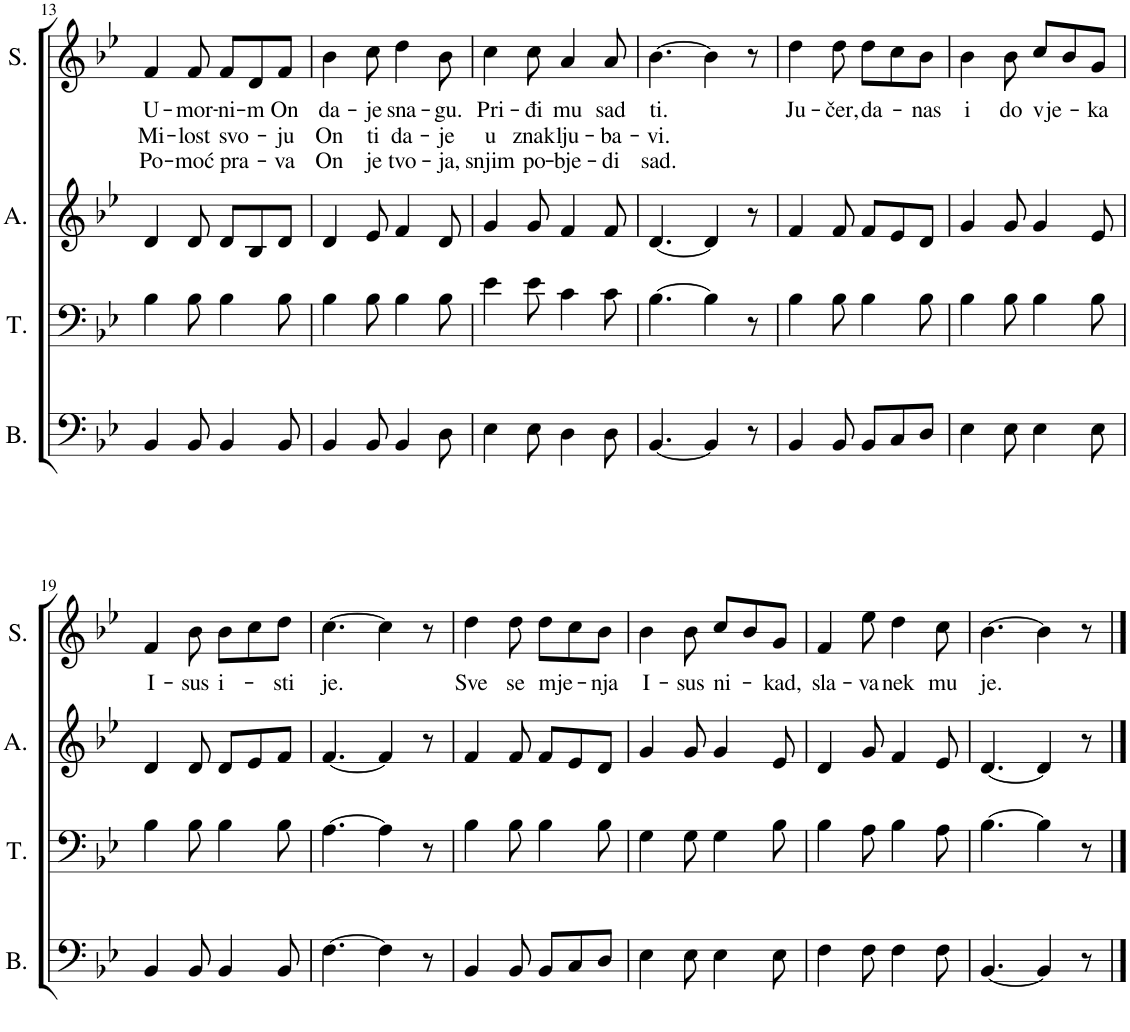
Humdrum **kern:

**kern	**kern	**kern	**kern	**text	**text	**text
*part4	*part3	*part2	*part1	*part1	*part1	*part1
*staff4	*staff3	*staff2	*staff1	*staff1	*staff1	*staff1
*I"Bass	*I"Tenor	*I"Alto	*I"Soprano	*	*	*
*I'B.	*I'T.	*I'A.	*I'S.	*	*	*
!!LO:PB:g=z
*clefF4	*clefF4	*clefG2	*clefG2	*	*	*
*k[b-e-]	*k[b-e-]	*k[b-e-]	*k[b-e-]	*	*	*
*M6/8	*M6/8	*M6/8	*M6/8	*	*	*
=13	=13	=13	=13	=13	=13	=13
!	!	!	!	!LO:LY:b	!LO:LY:b	!LO:LY:b
4BB-/	4B-\	4d/	4f/	U-	Mi-	Po-
!	!	!	!	!LO:LY:b	!LO:LY:b	!LO:LY:b
8BB-/	8B-\	8d/	8f/	-mor-	-lost	-moć
!	!	!	!	!LO:LY:b	!LO:LY:b	!LO:LY:b
4BB-/	4B-\	8d/L	8f/L	-ni-	svo-	pra-
!	!	!	!	!LO:LY:b	!	!
.	.	8B-/	8d/	-m	.	.
!	!	!	!	!LO:LY:b	!LO:LY:b	!LO:LY:b
8BB-/	8B-\	8d/J	8f/J	On	-ju	-va
=14	=14	=14	=14	=14	=14	=14
!	!	!	!	!LO:LY:b	!LO:LY:b	!LO:LY:b
4BB-/	4B-\	4d/	4b-\	da-	On	On
!	!	!	!	!LO:LY:b	!LO:LY:b	!LO:LY:b
8BB-/	8B-\	8e-/	8cc\	-je	ti	je
!	!	!	!	!LO:LY:b	!LO:LY:b	!LO:LY:b
4BB-/	4B-\	4f/	4dd\	sna-	da-	tvo-
!	!	!	!	!LO:LY:b	!LO:LY:b	!LO:LY:b
8D\	8B-\	8d/	8b-\	-gu.	-je	-ja,
=15	=15	=15	=15	=15	=15	=15
!	!	!	!	!LO:LY:b	!LO:LY:b	!LO:LY:b
4E-\	4e-\	4g/	4cc\	Pri-	u	snjim
!	!	!	!	!LO:LY:b	!LO:LY:b	!LO:LY:b
8E-\	8e-\	8g/	8cc\	-đi	znak	po-
!	!	!	!	!LO:LY:b	!LO:LY:b	!LO:LY:b
4D\	4c\	4f/	4a/	mu	lju-	-bje-
!	!	!	!	!LO:LY:b	!LO:LY:b	!LO:LY:b
8D\	8c\	8f/	8a/	sad	-ba-	-di
=16	=16	=16	=16	=16	=16	=16
!	!	!	!	!LO:LY:b	!LO:LY:b	!LO:LY:b
[4.BB-/	[4.B-\	[4.d/	[4.b-\	ti.	-vi.	sad.
4BB-/]	4B-\]	4d/]	4b-\]	.	.	.
8r	8r	8r	8r	.	.	.
=17	=17	=17	=17	=17	=17	=17
!	!	!	!	!LO:LY:b	!	!
4BB-/	4B-\	4f/	4dd\	Ju-	.	.
!	!	!	!	!LO:LY:b	!	!
8BB-/	8B-\	8f/	8dd\	-čer,	.	.
!	!	!	!	!LO:LY:b	!	!
8BB-/L	4B-\	8f/L	8dd\L	da-	.	.
8C/	.	8e-/	8cc\	.	.	.
!	!	!	!	!LO:LY:b	!	!
8D/J	8B-\	8d/J	8b-\J	-nas	.	.
=18	=18	=18	=18	=18	=18	=18
!	!	!	!	!LO:LY:b	!	!
4E-\	4B-\	4g/	4b-\	i	.	.
!	!	!	!	!LO:LY:b	!	!
8E-\	8B-\	8g/	8b-\	do	.	.
!	!	!	!	!LO:LY:b	!	!
4E-\	4B-\	4g/	8cc/L	vje-	.	.
.	.	.	8b-/	.	.	.
!	!	!	!	!LO:LY:b	!	!
8E-\	8B-\	8e-/	8g/J	-ka	.	.
!!LO:LB:g=z
=19	=19	=19	=19	=19	=19	=19
!	!	!	!	!LO:LY:b	!	!
4BB-/	4B-\	4d/	4f/	I-	.	.
!	!	!	!	!LO:LY:b	!	!
8BB-/	8B-\	8d/	8b-\	-sus	.	.
!	!	!	!	!LO:LY:b	!	!
4BB-/	4B-\	8d/L	8b-\L	i-	.	.
.	.	8e-/	8cc\	.	.	.
!	!	!	!	!LO:LY:b	!	!
8BB-/	8B-\	8f/J	8dd\J	-sti	.	.
=20	=20	=20	=20	=20	=20	=20
!	!	!	!	!LO:LY:b	!	!
[4.F\	[4.A\	[4.f/	[4.cc\	je.	.	.
4F\]	4A\]	4f/]	4cc\]	.	.	.
8r	8r	8r	8r	.	.	.
=21	=21	=21	=21	=21	=21	=21
!	!	!	!	!LO:LY:b	!	!
4BB-/	4B-\	4f/	4dd\	Sve	.	.
!	!	!	!	!LO:LY:b	!	!
8BB-/	8B-\	8f/	8dd\	se	.	.
!	!	!	!	!LO:LY:b	!	!
8BB-/L	4B-\	8f/L	8dd\L	mje-	.	.
8C/	.	8e-/	8cc\	.	.	.
!	!	!	!	!LO:LY:b	!	!
8D/J	8B-\	8d/J	8b-\J	-nja	.	.
=22	=22	=22	=22	=22	=22	=22
!	!	!	!	!LO:LY:b	!	!
4E-\	4G\	4g/	4b-\	I-	.	.
!	!	!	!	!LO:LY:b	!	!
8E-\	8G\	8g/	8b-\	-sus	.	.
!	!	!	!	!LO:LY:b	!	!
4E-\	4G\	4g/	8cc/L	ni-	.	.
.	.	.	8b-/	.	.	.
!	!	!	!	!LO:LY:b	!	!
8E-\	8B-\	8e-/	8g/J	-kad,	.	.
=23	=23	=23	=23	=23	=23	=23
!	!	!	!	!LO:LY:b	!	!
4F\	4B-\	4d/	4f/	sla-	.	.
!	!	!	!	!LO:LY:b	!	!
8F\	8A\	8g/	8ee-\	-va	.	.
!	!	!	!	!LO:LY:b	!	!
4F\	4B-\	4f/	4dd\	nek	.	.
!	!	!	!	!LO:LY:b	!	!
8F\	8A\	8e-/	8cc\	mu	.	.
=24	=24	=24	=24	=24	=24	=24
!	!	!	!	!LO:LY:b	!	!
[4.BB-/	[4.B-\	[4.d/	[4.b-\	je.	.	.
4BB-/]	4B-\]	4d/]	4b-\]	.	.	.
8r	8r	8r	8r	.	.	.
==	==	==	==	==	==	==
*-	*-	*-	*-	*-	*-	*-
